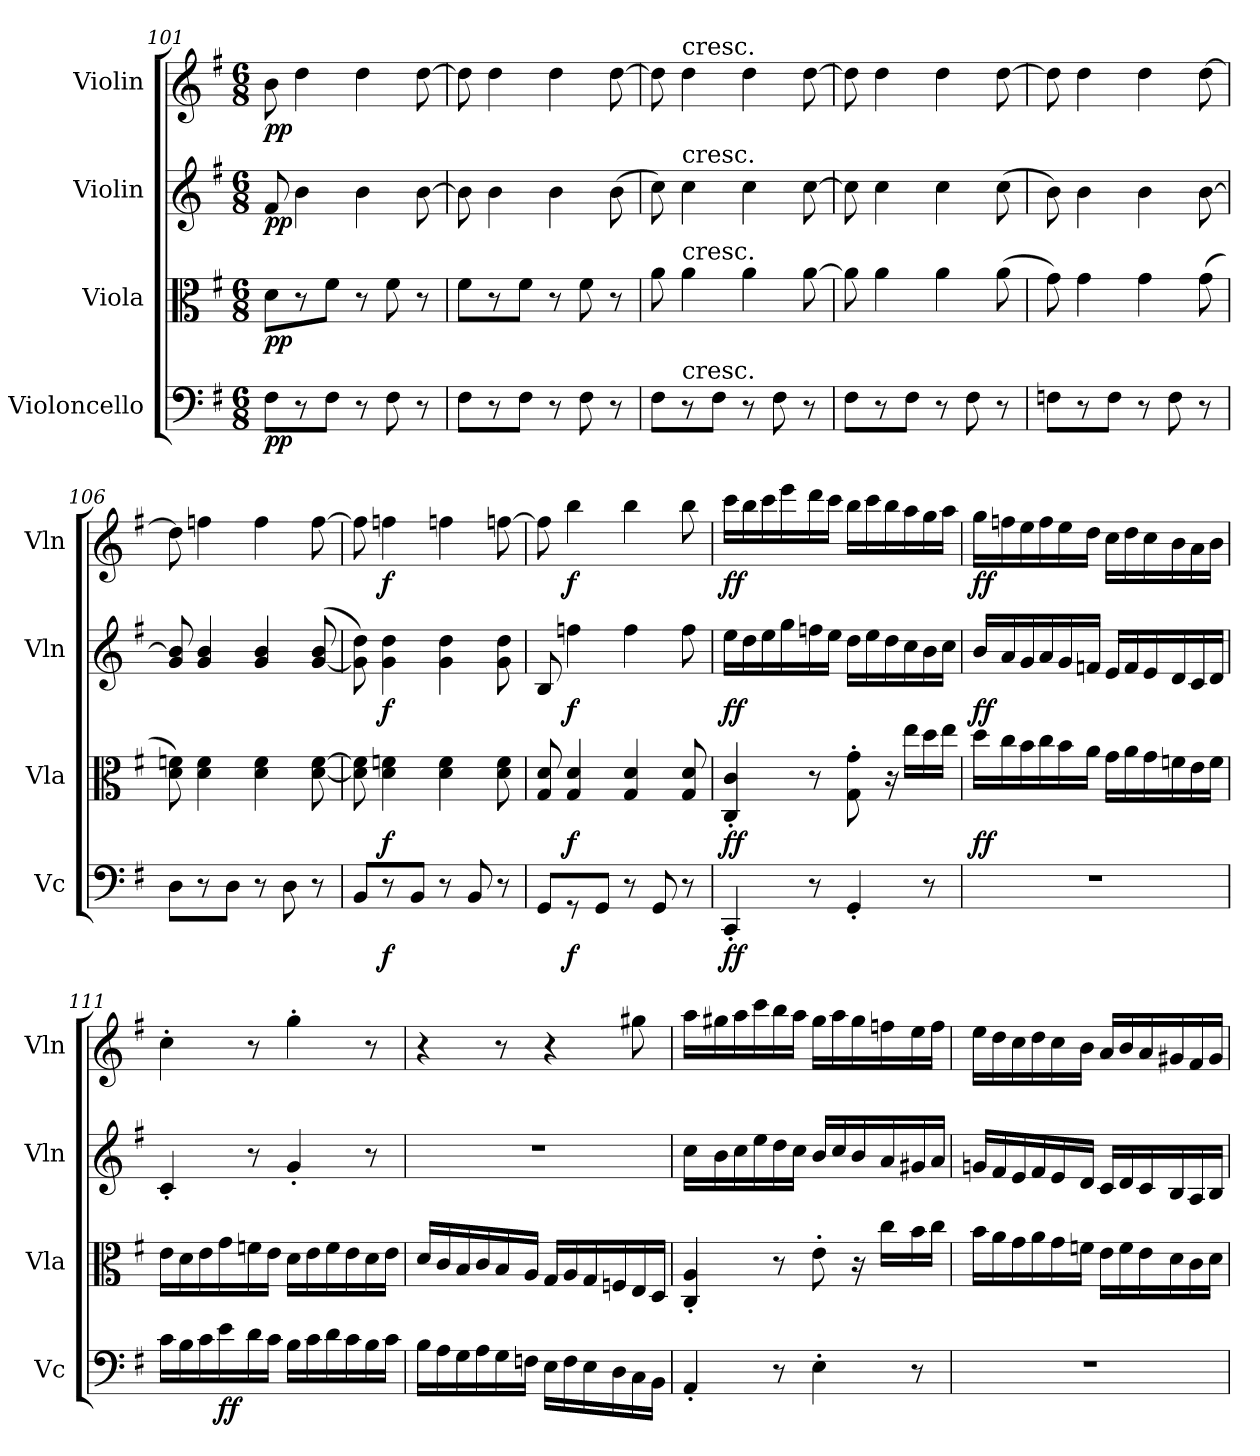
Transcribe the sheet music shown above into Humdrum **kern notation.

**kern	**dynam	**kern	**dynam	**kern	**dynam	**kern	**dynam
*part4	*part4	*part3	*part3	*part2	*part2	*part1	*part1
*staff4	*staff4	*staff3	*staff3	*staff2	*staff2	*staff1	*staff1
*I"Violoncello	*	*I"Viola	*	*I"Violin	*	*I"Violin	*
*I'Vc	*	*I'Vla	*	*I'Vln	*	*I'Vln	*
*clefF4	*	*clefC3	*	*clefG2	*	*clefG2	*
*k[f#]	*	*k[f#]	*	*k[f#]	*	*k[f#]	*
*e:	*	*e:	*	*e:	*	*e:	*
*M6/8	*	*M6/8	*	*M6/8	*	*M6/8	*
=101	=101	=101	=101	=101	=101	=101	=101
8F#\L	pp	8d\L	pp	8f#/	pp	8b\	pp
8r	.	8r	.	4b\	.	4dd\	.
8F#\J	.	8f#\J	.	.	.	.	.
8r	.	8r	.	4b\	.	4dd\	.
8F#\	.	8f#\	.	.	.	.	.
8r	.	8r	.	[8b\	.	[8dd\	.
=102	=102	=102	=102	=102	=102	=102	=102
8F#\L	.	8f#\L	.	8b\]	.	8dd\]	.
8r	.	8r	.	4b\	.	4dd\	.
8F#\J	.	8f#\J	.	.	.	.	.
8r	.	8r	.	4b\	.	4dd\	.
8F#\	.	8f#\	.	.	.	.	.
8r	.	8r	.	(8b\	.	[8dd\	.
=103	=103	=103	=103	=103	=103	=103	=103
8F#\L	.	8a\	.	8cc\)	.	8dd\]	.
!	!	!	!	!	!	!LO:TX:t=cresc.	!
!	!	!	!	!LO:TX:t=cresc.	!	!	!
!	!	!LO:TX:t=cresc.	!	!	!	!	!
!LO:TX:t=cresc.	!	!	!	!	!	!	!
8r	.	4a\	.	4cc\	.	4dd\	.
8F#\J	.	.	.	.	.	.	.
8r	.	4a\	.	4cc\	.	4dd\	.
8F#\	.	.	.	.	.	.	.
8r	.	[8a\	.	[8cc\	.	[8dd\	.
=104	=104	=104	=104	=104	=104	=104	=104
8F#\L	.	8a\]	.	8cc\]	.	8dd\]	.
8r	.	4a\	.	4cc\	.	4dd\	.
8F#\J	.	.	.	.	.	.	.
8r	.	4a\	.	4cc\	.	4dd\	.
8F#\	.	.	.	.	.	.	.
8r	.	(8a\	.	(8cc\	.	[8dd\	.
=105	=105	=105	=105	=105	=105	=105	=105
8Fn\L	.	8g\)	.	8b\)	.	8dd\]	.
8r	.	4g\	.	4b\	.	4dd\	.
8F\J	.	.	.	.	.	.	.
8r	.	4g\	.	4b\	.	4dd\	.
8F\	.	.	.	.	.	.	.
8r	.	(8g\	.	[8b\	.	[8dd\	.
=106	=106	=106	=106	=106	=106	=106	=106
8D\L	.	8d\ 8fn\)	.	8g/ 8b]/	.	8dd\]	.
8r	.	4d\ 4f\	.	4g/ 4b/	.	4ffn\	.
8D\J	.	.	.	.	.	.	.
8r	.	4d\ 4f\	.	4g/ 4b/	.	4ff\	.
8D\	.	.	.	.	.	.	.
8r	.	[8d\ [8f\	.	([8g/ 8b/	.	[8ff\	.
=107	=107	=107	=107	=107	=107	=107	=107
8BB/L	.	8d]\ 8f]\	.	8g]\ 8dd\)	.	8ff\]	.
8r	f	4d\ 4fn\	f	4g\ 4dd\	f	4ffn\	f
8BB/J	.	.	.	.	.	.	.
8r	.	4d\ 4f\	.	4g\ 4dd\	.	4ffn\	.
8BB/	.	.	.	.	.	.	.
8r	.	8d\ 8f\	.	8g\ 8dd\	.	[8ffn\	.
=108	=108	=108	=108	=108	=108	=108	=108
8GG/L	.	8G/ 8d/	.	8B/	.	8ff\]	.
8r	f	4G/ 4d/	f	4ffn\	f	4bb\	f
8GG/J	.	.	.	.	.	.	.
8r	.	4G/ 4d/	.	4ff\	.	4bb\	.
8GG/	.	.	.	.	.	.	.
8r	.	8G/ 8d/	.	8ff\	.	8bb\	.
=109	=109	=109	=109	=109	=109	=109	=109
4CC'/	ff	4C'/ 4c'/	ff	16ee\LL	ff	16ccc\LL	ff
.	.	.	.	16dd\	.	16bb\	.
.	.	.	.	16ee\	.	16ccc\	.
.	.	.	.	16gg\	.	16eee\	.
8r	.	8r	.	16ffn\	.	16ddd\	.
.	.	.	.	16ee\JJ	.	16ccc\JJ	.
4GG'/	.	8G'\ 8g'\	.	16dd\LL	.	16bb\LL	.
.	.	.	.	16ee\	.	16ccc\	.
.	.	16r	.	16dd\	.	16bb\	.
.	.	16ee\LL	.	16cc\	.	16aa\	.
8r	.	16dd\	.	16b\	.	16gg\	.
.	.	16ee\JJ	.	16cc\JJ	.	16aa\JJ	.
=110	=110	=110	=110	=110	=110	=110	=110
2.r	.	16dd\LL	ff	16b/LL	ff	16gg\LL	ff
.	.	16cc\	.	16a/	.	16ffn\	.
.	.	16b\	.	16g/	.	16ee\	.
.	.	16cc\	.	16a/	.	16ff\	.
.	.	16b\	.	16g/	.	16ee\	.
.	.	16a\JJ	.	16fn/JJ	.	16dd\JJ	.
.	.	16g\LL	.	16e/LL	.	16cc\LL	.
.	.	16a\	.	16f/	.	16dd\	.
.	.	16g\	.	16e/	.	16cc\	.
.	.	16fn\	.	16d/	.	16b\	.
.	.	16e\	.	16c/	.	16a\	.
.	.	16f\JJ	.	16d/JJ	.	16b\JJ	.
=111	=111	=111	=111	=111	=111	=111	=111
16c\LL	.	16e\LL	.	4c'/	.	4cc'\	.
16B\	.	16d\	.	.	.	.	.
16c\	.	16e\	.	.	.	.	.
16e\	ff	16g\	.	.	.	.	.
16d\	.	16fn\	.	8r	.	8r	.
16c\JJ	.	16e\JJ	.	.	.	.	.
16B\LL	.	16d\LL	.	4g'/	.	4gg'\	.
16c\	.	16e\	.	.	.	.	.
16d\	.	16f\	.	.	.	.	.
16c\	.	16e\	.	.	.	.	.
16B\	.	16d\	.	8r	.	8r	.
16c\JJ	.	16e\JJ	.	.	.	.	.
=112	=112	=112	=112	=112	=112	=112	=112
16B\LL	.	16d/LL	.	2.r	.	4r	.
16A\	.	16c/	.	.	.	.	.
16G\	.	16B/	.	.	.	.	.
16A\	.	16c/	.	.	.	.	.
16G\	.	16B/	.	.	.	8r	.
16Fn\JJ	.	16A/JJ	.	.	.	.	.
16E\LL	.	16G/LL	.	.	.	4r	.
16F\	.	16A/	.	.	.	.	.
16E\	.	16G/	.	.	.	.	.
16D\	.	16Fn/	.	.	.	.	.
16C\	.	16E/	.	.	.	8gg#X\	.
16BB\JJ	.	16D/JJ	.	.	.	.	.
=113	=113	=113	=113	=113	=113	=113	=113
4AA'/	.	4C'/ 4A'/	.	16cc\LL	.	16aa\LL	.
.	.	.	.	16b\	.	16gg#X\	.
.	.	.	.	16cc\	.	16aa\	.
.	.	.	.	16ee\	.	16ccc\	.
8r	.	8r	.	16dd\	.	16bb\	.
.	.	.	.	16cc\JJ	.	16aa\JJ	.
4E'\	.	8e'\	.	16b/LL	.	16gg#\LL	.
.	.	.	.	16cc/	.	16aa\	.
.	.	16r	.	16b/	.	16gg#\	.
.	.	16cc\LL	.	16a/	.	16ffn\	.
8r	.	16b\	.	16g#X/	.	16ee\	.
.	.	16cc\JJ	.	16a/JJ	.	16ff\JJ	.
=114	=114	=114	=114	=114	=114	=114	=114
2.r	.	16b\LL	.	16gn/LL	.	16ee\LL	.
.	.	16a\	.	16f#/	.	16dd\	.
.	.	16g\	.	16e/	.	16cc\	.
.	.	16a\	.	16f#/	.	16dd\	.
.	.	16g\	.	16e/	.	16cc\	.
.	.	16fn\JJ	.	16d/JJ	.	16b\JJ	.
.	.	16e\LL	.	16c/LL	.	16a/LL	.
.	.	16f\	.	16d/	.	16b/	.
.	.	16e\	.	16c/	.	16a/	.
.	.	16d\	.	16B/	.	16g#X/	.
.	.	16c\	.	16A/	.	16f#/	.
.	.	16d\JJ	.	16B/JJ	.	16g#/JJ	.
=	=	=	=	=	=	=	=
*-	*-	*-	*-	*-	*-	*-	*-
